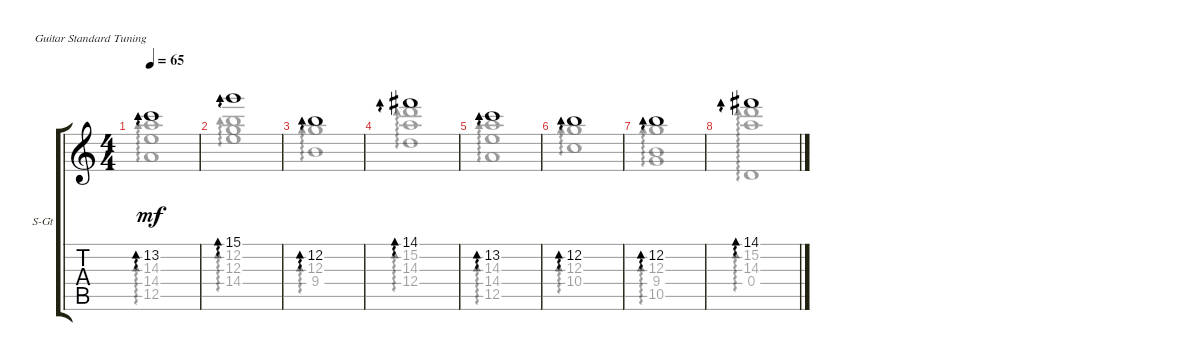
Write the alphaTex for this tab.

\defaultSystemsLayout 4
\bracketExtendMode groupsimilarinstruments
\firstSystemTrackNameOrientation horizontal
\otherSystemsTrackNameOrientation horizontal
\track ("Steel Guitar" "S-Gt") {instrument acousticguitarsteel}
\staff {score tabs}
\tuning (E4 B3 G3 D3 A2 E2)
\voice
\ts (4 4)
\scale
0.281831
\tempo 65
\accidentals auto
\clef g2
\ottava regular
\simile none
\ks aminor
13.2.1{ad 30 dy mf} |
\scale
0.255197 15.1.1{ad 0} |
\scale
0.24086 12.2.1{ad 0} |
\scale
0.222222 14.1.1{ad 0} |
\scale
0.284692 13.2.1{ad 30} |
\scale
0.25233 12.2.1{ad 0} |
\scale
0.243728 12.2.1{ad 0} |
\scale
0.219355 14.1.1{ad 0}
\voice
\clef g2
\ottava regular
\simile none
\ks aminor
(14.3 14.4 12.5).1{ad 0 dy mf} |
(14.4 12.3 12.2).1{ad 0} |
(9.4 12.3).1{ad 0} |
(12.4 14.3 15.2).1{ad 0} |
(14.3 14.4 12.5).1{ad 0} |
(10.4 12.3).1{ad 0} |
(9.4 12.3 10.5).1{ad 0} |
(0.4 14.3 15.2).1{ad 0}
